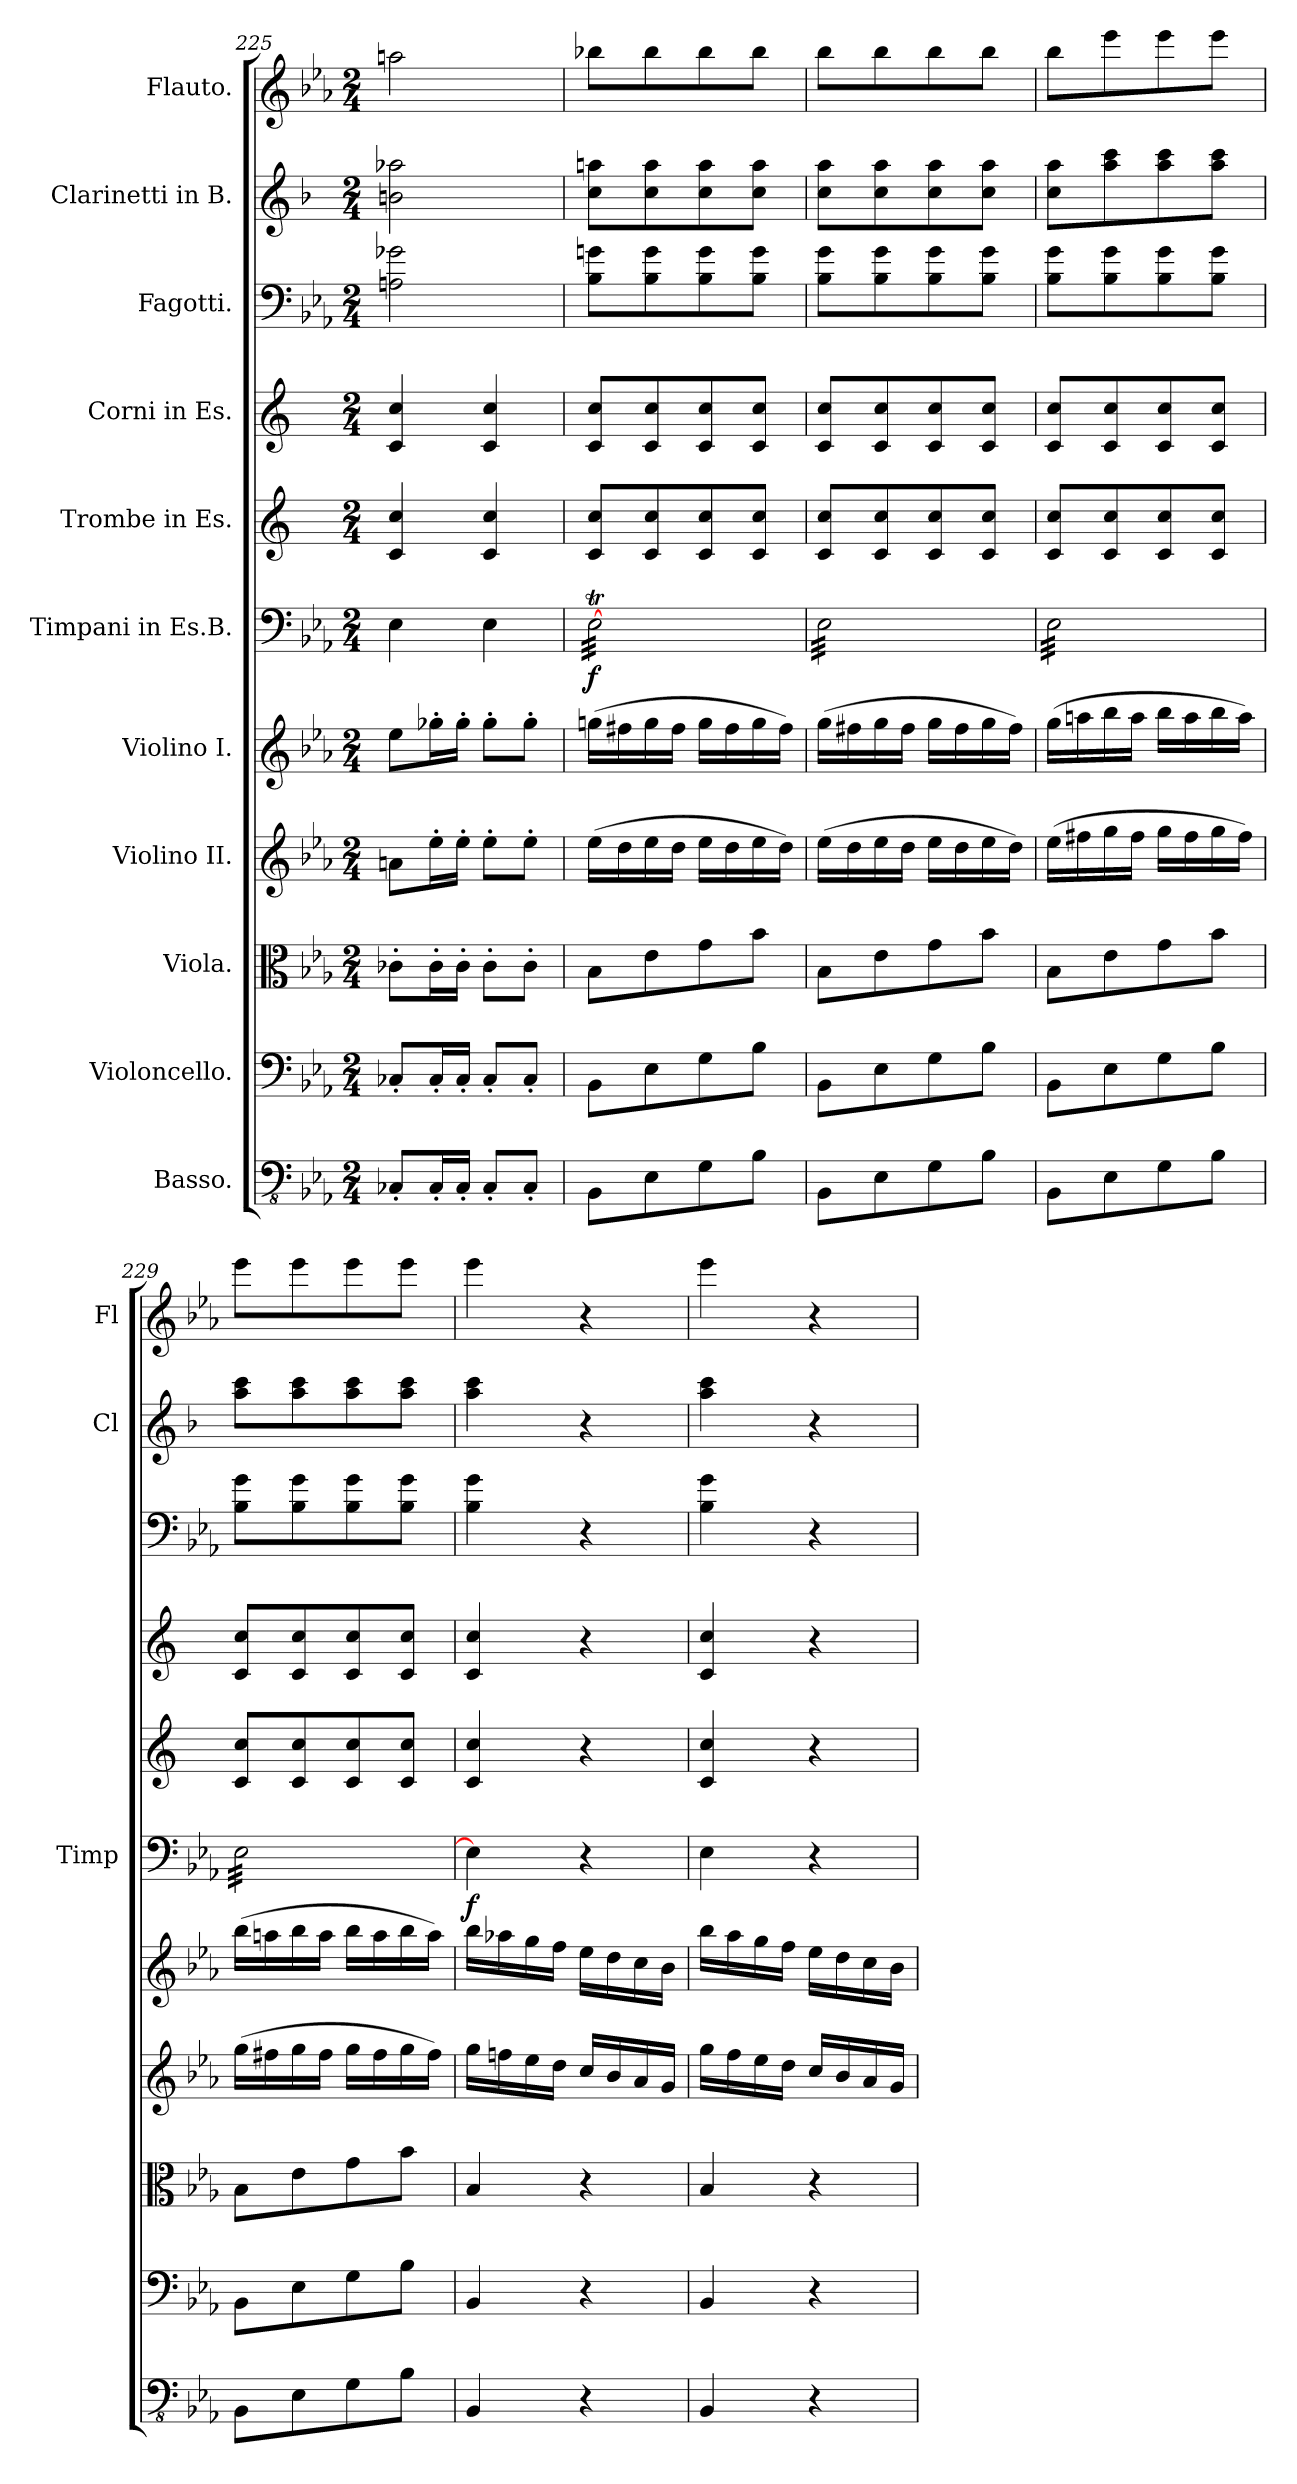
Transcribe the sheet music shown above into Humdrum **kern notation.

**kern	**kern	**kern	**kern	**kern	**kern	**dynam	**kern	**kern	**kern	**kern	**kern
*part11	*part10	*part9	*part8	*part7	*part6	*part6	*part5	*part4	*part3	*part2	*part1
*staff11	*staff10	*staff9	*staff8	*staff7	*staff6	*staff6	*staff5	*staff4	*staff3	*staff2	*staff1
*I"Basso.	*I"Violoncello.	*I"Viola.	*I"Violino II.	*I"Violino I.	*I"Timpani in Es.B.	*	*I"Trombe in Es.	*I"Corni in Es.	*I"Fagotti.	*I"Clarinetti in B.	*I"Flauto.
*	*	*	*	*	*I'Timp	*	*	*	*	*I'Cl	*I'Fl
*clefFv4	*clefF4	*clefC3	*clefG2	*clefG2	*clefF4	*	*clefG2	*clefG2	*clefF4	*clefG2	*clefG2
*	*	*	*	*	*	*	*ITrd-2c-3	*ITrd5c9	*	*ITrd1c2	*
*k[b-e-a-]	*k[b-e-a-]	*k[b-e-a-]	*k[b-e-a-]	*k[b-e-a-]	*k[b-e-a-]	*	*k[b-e-a-]	*k[b-e-a-]	*k[b-e-a-]	*k[b-e-a-]	*k[b-e-a-]
*M2/4	*M2/4	*M2/4	*M2/4	*M2/4	*M2/4	*	*M2/4	*M2/4	*M2/4	*M2/4	*M2/4
=225	=225	=225	=225	=225	=225	=225	=225	=225	=225	=225	=225
8CC-X'/L	8C-X'/L	8c-X'\L	8an\L	8ee-\L	4E-\	.	4e-/ 4ee-/	4E-/ 4e-/	2An\ 2g-X\	2an\ 2gg-X\	2aan\
16CC-'/L	16C-'/L	16c-'\L	16ee-'\L	16gg-X'\L	.	.	.	.	.	.	.
16CC-'/JJ	16C-'/JJ	16c-'\JJ	16ee-'\JJ	16gg-'\JJ	.	.	.	.	.	.	.
8CC-'/L	8C-'/L	8c-'\L	8ee-'\L	8gg-'\L	4E-\	.	4e-/ 4ee-/	4E-/ 4e-/	.	.	.
8CC-'/J	8C-'/J	8c-'\J	8ee-'\J	8gg-'\J	.	.	.	.	.	.	.
=226	=226	=226	=226	=226	=226	=226	=226	=226	=226	=226	=226
!	!	!	!	!	!	!LO:DY:b	!	!	!	!	!
*	*	*	*	*	*tremolo	*	*	*	*	*	*
8BBB-\L	8BB-\L	8B-\L	(>16ee-\LL	(>16ggn\LL	[32E-T\LLL	f	8e-/ 8ee-/L	8E-/ 8e-/L	8B-\ 8gn\L	8b-\ 8ggn\L	8bb-X\L
.	.	.	.	.	32E-T\	.	.	.	.	.	.
.	.	.	16dd\	16ff#X\	32E-T\	.	.	.	.	.	.
.	.	.	.	.	32E-T\	.	.	.	.	.	.
8EE-\	8E-\	8e-\	16ee-\	16gg\	32E-T\	.	8e-/ 8ee-/	8E-/ 8e-/	8B-\ 8g\	8b-\ 8gg\	8bb-\
.	.	.	.	.	32E-T\	.	.	.	.	.	.
.	.	.	16dd\JJ	16ff#\JJ	32E-T\	.	.	.	.	.	.
.	.	.	.	.	32E-T\	.	.	.	.	.	.
8GG\	8G\	8g\	16ee-\LL	16gg\LL	32E-T\	.	8e-/ 8ee-/	8E-/ 8e-/	8B-\ 8g\	8b-\ 8gg\	8bb-\
.	.	.	.	.	32E-T\	.	.	.	.	.	.
.	.	.	16dd\	16ff#\	32E-T\	.	.	.	.	.	.
.	.	.	.	.	32E-T\	.	.	.	.	.	.
8BB-\J	8B-\J	8b-\J	16ee-\	16gg\	32E-T\	.	8e-/ 8ee-/J	8E-/ 8e-/J	8B-\ 8g\J	8b-\ 8gg\J	8bb-\J
.	.	.	.	.	32E-T\	.	.	.	.	.	.
.	.	.	16dd\JJ)	16ff#\JJ)	32E-T\	.	.	.	.	.	.
.	.	.	.	.	32E-T\JJJ	.	.	.	.	.	.
=227	=227	=227	=227	=227	=227	=227	=227	=227	=227	=227	=227
8BBB-\L	8BB-\L	8B-\L	(>16ee-\LL	(>16gg\LL	32E-\LLL	.	8e-/ 8ee-/L	8E-/ 8e-/L	8B-\ 8g\L	8b-\ 8gg\L	8bb-\L
.	.	.	.	.	32E-\	.	.	.	.	.	.
.	.	.	16dd\	16ff#X\	32E-\	.	.	.	.	.	.
.	.	.	.	.	32E-\	.	.	.	.	.	.
8EE-\	8E-\	8e-\	16ee-\	16gg\	32E-\	.	8e-/ 8ee-/	8E-/ 8e-/	8B-\ 8g\	8b-\ 8gg\	8bb-\
.	.	.	.	.	32E-\	.	.	.	.	.	.
.	.	.	16dd\JJ	16ff#\JJ	32E-\	.	.	.	.	.	.
.	.	.	.	.	32E-\	.	.	.	.	.	.
8GG\	8G\	8g\	16ee-\LL	16gg\LL	32E-\	.	8e-/ 8ee-/	8E-/ 8e-/	8B-\ 8g\	8b-\ 8gg\	8bb-\
.	.	.	.	.	32E-\	.	.	.	.	.	.
.	.	.	16dd\	16ff#\	32E-\	.	.	.	.	.	.
.	.	.	.	.	32E-\	.	.	.	.	.	.
8BB-\J	8B-\J	8b-\J	16ee-\	16gg\	32E-\	.	8e-/ 8ee-/J	8E-/ 8e-/J	8B-\ 8g\J	8b-\ 8gg\J	8bb-\J
.	.	.	.	.	32E-\	.	.	.	.	.	.
.	.	.	16dd\JJ)	16ff#\JJ)	32E-\	.	.	.	.	.	.
.	.	.	.	.	32E-\JJJ	.	.	.	.	.	.
=228	=228	=228	=228	=228	=228	=228	=228	=228	=228	=228	=228
8BBB-\L	8BB-\L	8B-\L	(>16ee-\LL	(>16gg\LL	32E-\LLL	.	8e-/ 8ee-/L	8E-/ 8e-/L	8B-\ 8g\L	8b-\ 8gg\L	8bb-\L
.	.	.	.	.	32E-\	.	.	.	.	.	.
.	.	.	16ff#X\	16aan\	32E-\	.	.	.	.	.	.
.	.	.	.	.	32E-\	.	.	.	.	.	.
8EE-\	8E-\	8e-\	16gg\	16bb-\	32E-\	.	8e-/ 8ee-/	8E-/ 8e-/	8B-\ 8g\	8gg\ 8bb-\	8eee-\
.	.	.	.	.	32E-\	.	.	.	.	.	.
.	.	.	16ff#\JJ	16aa\JJ	32E-\	.	.	.	.	.	.
.	.	.	.	.	32E-\	.	.	.	.	.	.
8GG\	8G\	8g\	16gg\LL	16bb-\LL	32E-\	.	8e-/ 8ee-/	8E-/ 8e-/	8B-\ 8g\	8gg\ 8bb-\	8eee-\
.	.	.	.	.	32E-\	.	.	.	.	.	.
.	.	.	16ff#\	16aa\	32E-\	.	.	.	.	.	.
.	.	.	.	.	32E-\	.	.	.	.	.	.
8BB-\J	8B-\J	8b-\J	16gg\	16bb-\	32E-\	.	8e-/ 8ee-/J	8E-/ 8e-/J	8B-\ 8g\J	8gg\ 8bb-\J	8eee-\J
.	.	.	.	.	32E-\	.	.	.	.	.	.
.	.	.	16ff#\JJ)	16aa\JJ)	32E-\	.	.	.	.	.	.
.	.	.	.	.	32E-\JJJ	.	.	.	.	.	.
=229	=229	=229	=229	=229	=229	=229	=229	=229	=229	=229	=229
8BBB-\L	8BB-\L	8B-\L	(>16gg\LL	(>16bb-\LL	32E-TTT\LLL	.	8e-/ 8ee-/L	8E-/ 8e-/L	8B-\ 8g\L	8gg\ 8bb-\L	8eee-\L
.	.	.	.	.	32E-TTT\	.	.	.	.	.	.
.	.	.	16ff#X\	16aan\	32E-TTT\	.	.	.	.	.	.
.	.	.	.	.	32E-TTT\	.	.	.	.	.	.
8EE-\	8E-\	8e-\	16gg\	16bb-\	32E-TTT\	.	8e-/ 8ee-/	8E-/ 8e-/	8B-\ 8g\	8gg\ 8bb-\	8eee-\
.	.	.	.	.	32E-TTT\	.	.	.	.	.	.
.	.	.	16ff#\JJ	16aa\JJ	32E-TTT\	.	.	.	.	.	.
.	.	.	.	.	32E-TTT\	.	.	.	.	.	.
8GG\	8G\	8g\	16gg\LL	16bb-\LL	32E-TTT\	.	8e-/ 8ee-/	8E-/ 8e-/	8B-\ 8g\	8gg\ 8bb-\	8eee-\
.	.	.	.	.	32E-TTT\	.	.	.	.	.	.
.	.	.	16ff#\	16aa\	32E-TTT\	.	.	.	.	.	.
.	.	.	.	.	32E-TTT\	.	.	.	.	.	.
8BB-\J	8B-\J	8b-\J	16gg\	16bb-\	32E-TTT\	.	8e-/ 8ee-/J	8E-/ 8e-/J	8B-\ 8g\J	8gg\ 8bb-\J	8eee-\J
.	.	.	.	.	32E-TTT\	.	.	.	.	.	.
.	.	.	16ff#\JJ)	16aa\JJ)	32E-TTT\	.	.	.	.	.	.
.	.	.	.	.	32E-TTT\JJJ	.	.	.	.	.	.
*	*	*	*	*	*Xtremolo	*	*	*	*	*	*
=230	=230	=230	=230	=230	=230	=230	=230	=230	=230	=230	=230
!	!	!	!	!	!	!LO:DY:b	!	!	!	!	!
4BBB-/	4BB-/	4B-/	16gg\LL	16bb-\LL	4E-\]	f	4e-/ 4ee-/	4E-/ 4e-/	4B-\ 4g\	4gg\ 4bb-\	4eee-\
.	.	.	16ffn\	16aa-X\	.	.	.	.	.	.	.
.	.	.	16ee-\	16gg\	.	.	.	.	.	.	.
.	.	.	16dd\JJ	16ff\JJ	.	.	.	.	.	.	.
4r	4r	4r	16cc/LL	16ee-\LL	4r	.	4r	4r	4r	4r	4r
.	.	.	16b-/	16dd\	.	.	.	.	.	.	.
.	.	.	16a-/	16cc\	.	.	.	.	.	.	.
.	.	.	16g/JJ	16b-\JJ	.	.	.	.	.	.	.
!!LO:LB:g=z
=231	=231	=231	=231	=231	=231	=231	=231	=231	=231	=231	=231
4BBB-/	4BB-/	4B-/	16gg\LL	16bb-\LL	4E-\	.	4e-/ 4ee-/	4E-/ 4e-/	4B-\ 4g\	4gg\ 4bb-\	4eee-\
.	.	.	16ff\	16aa-\	.	.	.	.	.	.	.
.	.	.	16ee-\	16gg\	.	.	.	.	.	.	.
.	.	.	16dd\JJ	16ff\JJ	.	.	.	.	.	.	.
4r	4r	4r	16cc/LL	16ee-\LL	4r	.	4r	4r	4r	4r	4r
.	.	.	16b-/	16dd\	.	.	.	.	.	.	.
.	.	.	16a-/	16cc\	.	.	.	.	.	.	.
.	.	.	16g/JJ	16b-\JJ	.	.	.	.	.	.	.
=	=	=	=	=	=	=	=	=	=	=	=
*-	*-	*-	*-	*-	*-	*-	*-	*-	*-	*-	*-
